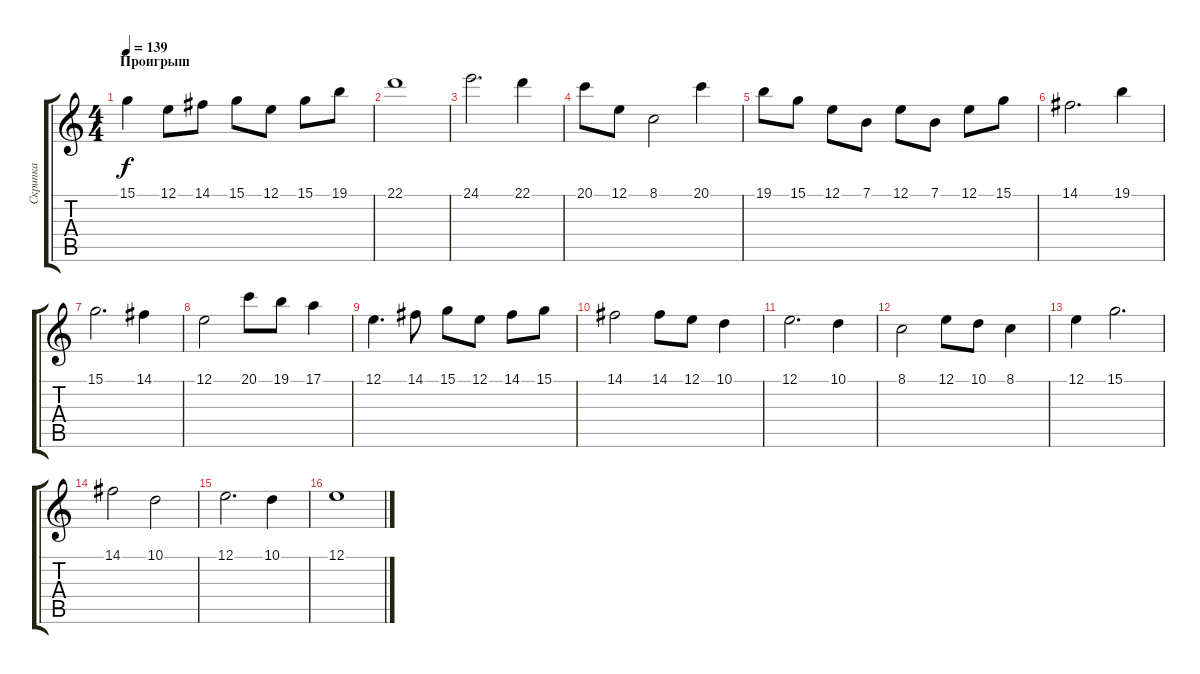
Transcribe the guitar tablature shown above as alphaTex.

\track ("Скрипка" "Скрипка") {instrument stringensemble1}
\staff {score tabs}
\tuning (E4 B3 G3 D3 A2 E2) {hide}
\ts (4 4)
\section ("" "Проигрыш ")
\tempo 139
\clef g2
\ks c
15.1.4{dy f} 12.1.8 14.1.8 15.1.8 12.1.8 15.1.8 19.1.8 |
22.1.1 |
24.1.2{d} 22.1.4 |
20.1.8 12.1.8 8.1.2 20.1.4 |
19.1.8 15.1.8 12.1.8 7.1.8 12.1.8 7.1.8 12.1.8 15.1.8 |
14.1.2{d} 19.1.4 |
15.1.2{d} 14.1.4 |
12.1.2 20.1.8 19.1.8 17.1.4 |
12.1.4{d} 14.1.8 15.1.8 12.1.8 14.1.8 15.1.8 |
14.1.2 14.1.8 12.1.8 10.1.4 |
12.1.2{d} 10.1.4 |
8.1.2 12.1.8 10.1.8 8.1.4 |
12.1.4 15.1.2{d} |
14.1.2 10.1.2 |
12.1.2{d} 10.1.4 |
12.1.1
